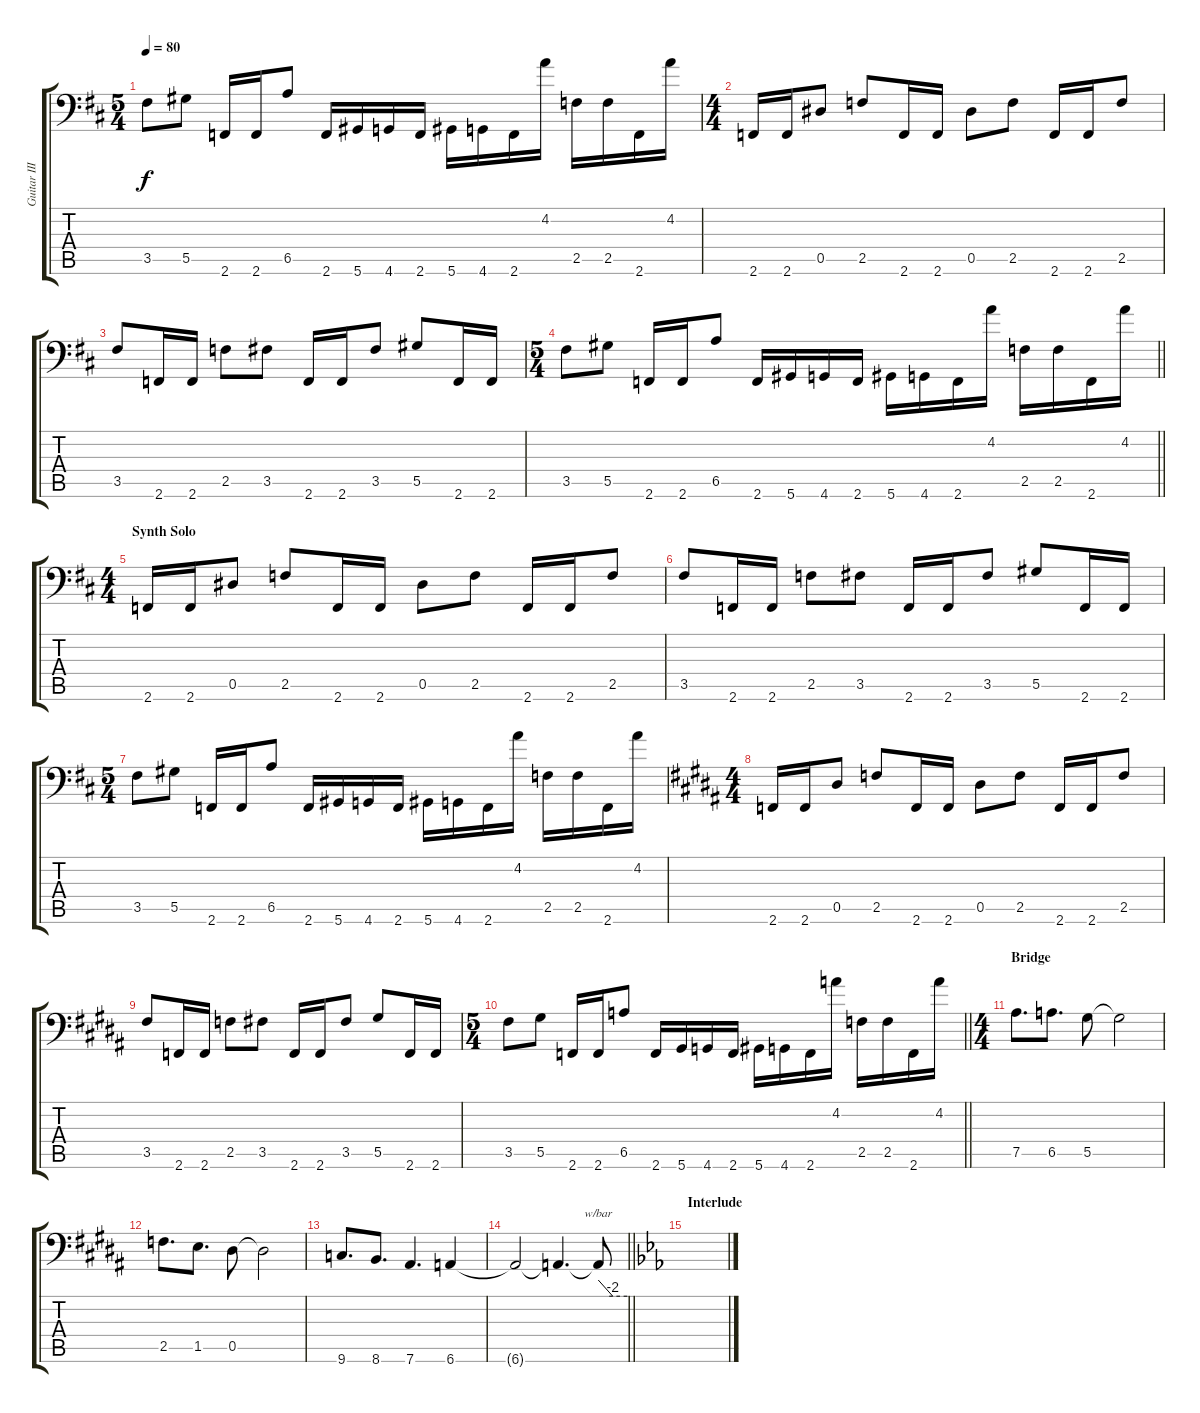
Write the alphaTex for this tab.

\track ("Guitar III" "Guitar III") {instrument distortionguitar}
\staff {score tabs}
\tuning (Bb3 F3 Db3 Ab2 Eb2 Eb1) {hide}
\ts (5 4)
\tempo 80
\clef f4
\ks d
3.5.8{dy f} 5.5.8 2.6.16 2.6.16 6.5.8 2.6.16 5.6.16 4.6.16 2.6.16 5.6.16 4.6.16 2.6.16 4.2.16 2.5.16 2.5.16 2.6.16 4.2.16 |
\ts (4 4)
2.6.16 2.6.16 0.5.8 2.5.8 2.6.16 2.6.16 0.5.8 2.5.8 2.6.16 2.6.16 2.5.8 |
3.5.8 2.6.16 2.6.16 2.5.8 3.5.8 2.6.16 2.6.16 3.5.8 5.5.8 2.6.16 2.6.16 |
\ts (5 4)
\barLineRight lightlight
3.5.8 5.5.8 2.6.16 2.6.16 6.5.8 2.6.16 5.6.16 4.6.16 2.6.16 5.6.16 4.6.16 2.6.16 4.2.16 2.5.16 2.5.16 2.6.16 4.2.16 |
\ts (4 4)
\section ("" "Synth Solo")
2.6.16 2.6.16 0.5.8 2.5.8 2.6.16 2.6.16 0.5.8 2.5.8 2.6.16 2.6.16 2.5.8 |
3.5.8 2.6.16 2.6.16 2.5.8 3.5.8 2.6.16 2.6.16 3.5.8 5.5.8 2.6.16 2.6.16 |
\ts (5 4)
3.5.8 5.5.8 2.6.16 2.6.16 6.5.8 2.6.16 5.6.16 4.6.16 2.6.16 5.6.16 4.6.16 2.6.16 4.2.16 2.5.16 2.5.16 2.6.16 4.2.16 |
\ts (4 4)
\ks b
2.6.16 2.6.16 0.5.8 2.5.8 2.6.16 2.6.16 0.5.8 2.5.8 2.6.16 2.6.16 2.5.8 |
3.5.8 2.6.16 2.6.16 2.5.8 3.5.8 2.6.16 2.6.16 3.5.8 5.5.8 2.6.16 2.6.16 |
\ts (5 4)
\barLineRight lightlight
3.5.8 5.5.8 2.6.16 2.6.16 6.5.8 2.6.16 5.6.16 4.6.16 2.6.16 5.6.16 4.6.16 2.6.16 4.2.16 2.5.16 2.5.16 2.6.16 4.2.16 |
\ts (4 4)
\section ("" "Bridge")
7.5.8{d} 6.5.8{d} 5.5.8 5.5{t}.2 |
2.5.8{d} 1.5.8{d} 0.5.8 0.5{t}.2 |
9.6.8{d} 8.6.8{d} 7.6.4{d} 6.6.4 |
\barLineRight lightlight
6.6{t}.2 6.6{t}.4{d} 6.6{t}.8{tbe (custom default 0 0 30 -8 60 -8)} |
\section ("" "Interlude")
\ks eb
